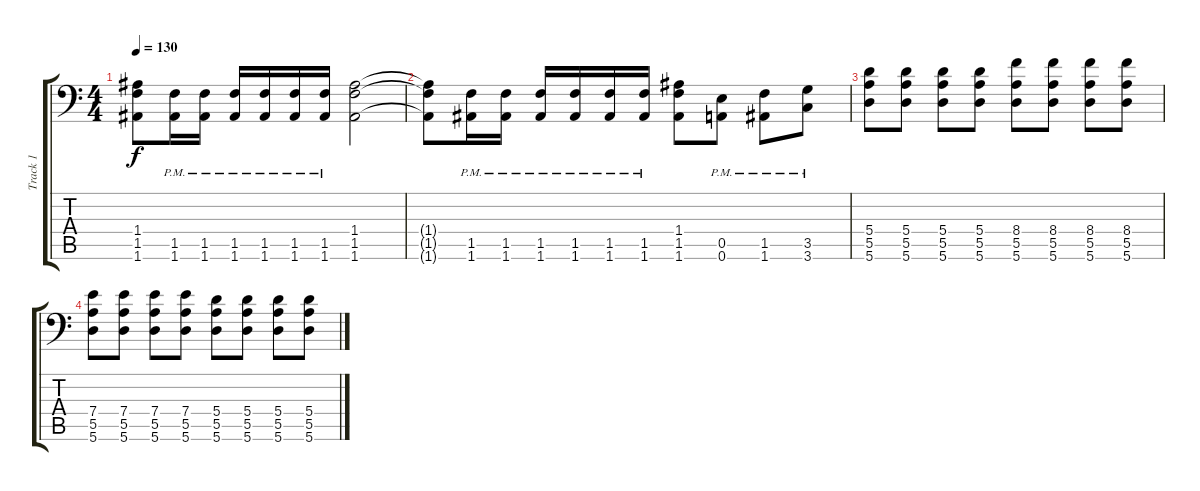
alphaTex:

\track ("Track 1" "Track 1") {instrument distortionguitar}
\staff {score tabs}
\tuning (B3 Gb3 D3 A2 E2 A1) {hide}
\ts (4 4)
\tempo 130
\clef f4
\ks c
(1.4 1.5 1.6).8{dy f} (1.5{pm} 1.6{pm}).16 (1.5{pm} 1.6{pm}).16 (1.5{pm} 1.6{pm}).16 (1.5{pm} 1.6{pm}).16 (1.5{pm} 1.6{pm}).16 (1.5{pm} 1.6{pm}).16 (1.4 1.5 1.6).2 |
(1.4{t} 1.5{t} 1.6{t}).8 (1.5{pm} 1.6{pm}).16 (1.5{pm} 1.6{pm}).16 (1.5{pm} 1.6{pm}).16 (1.5{pm} 1.6{pm}).16 (1.5{pm} 1.6{pm}).16 (1.5{pm} 1.6{pm}).16 (1.4 1.5 1.6).8 (0.5{pm} 0.6{pm}).8 (1.5{pm} 1.6{pm}).8 (3.5{pm} 3.6{pm}).8 |
(5.4 5.5 5.6).8 (5.4 5.5 5.6).8 (5.4 5.5 5.6).8 (5.4 5.5 5.6).8 (8.4 5.5 5.6).8 (8.4 5.5 5.6).8 (8.4 5.5 5.6).8 (8.4 5.5 5.6).8 |
(7.4 5.5 5.6).8 (7.4 5.5 5.6).8 (7.4 5.5 5.6).8 (7.4 5.5 5.6).8 (5.4 5.5 5.6).8 (5.4 5.5 5.6).8 (5.4 5.5 5.6).8 (5.4 5.5 5.6).8
